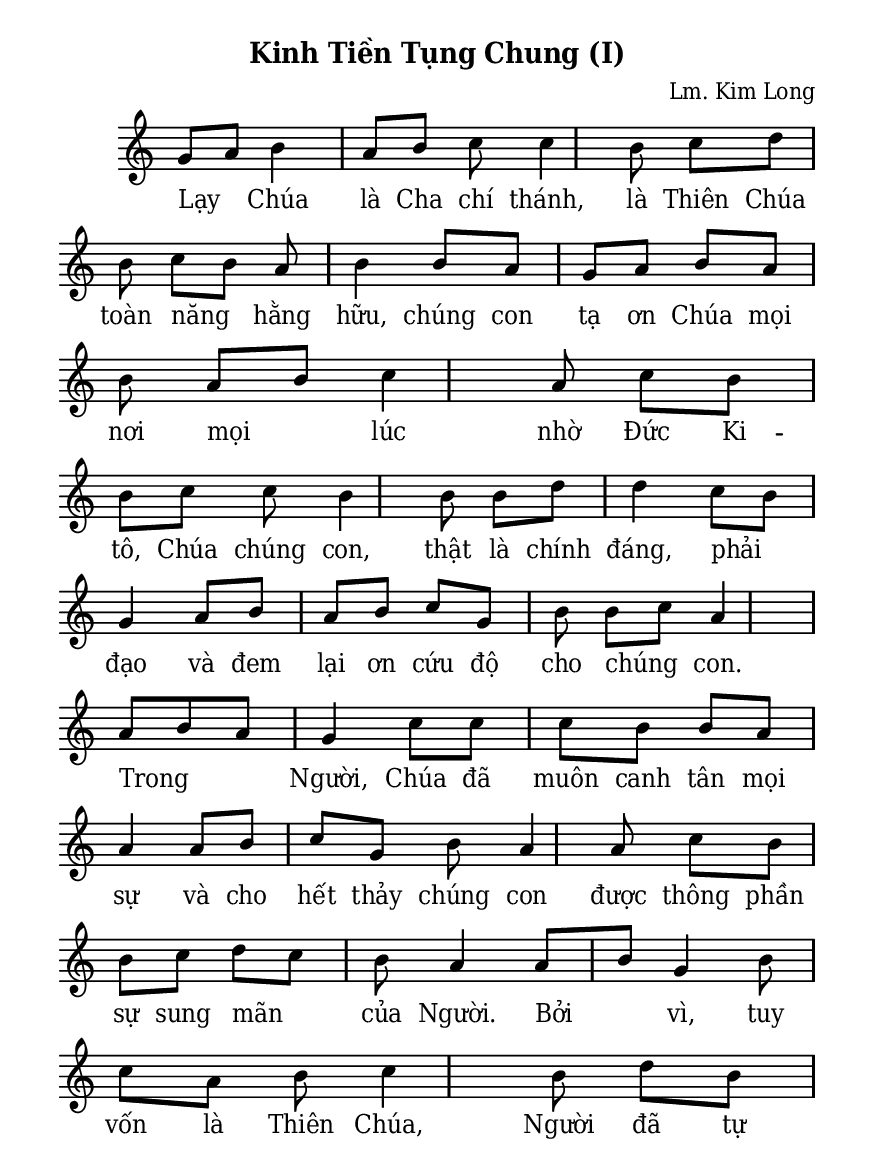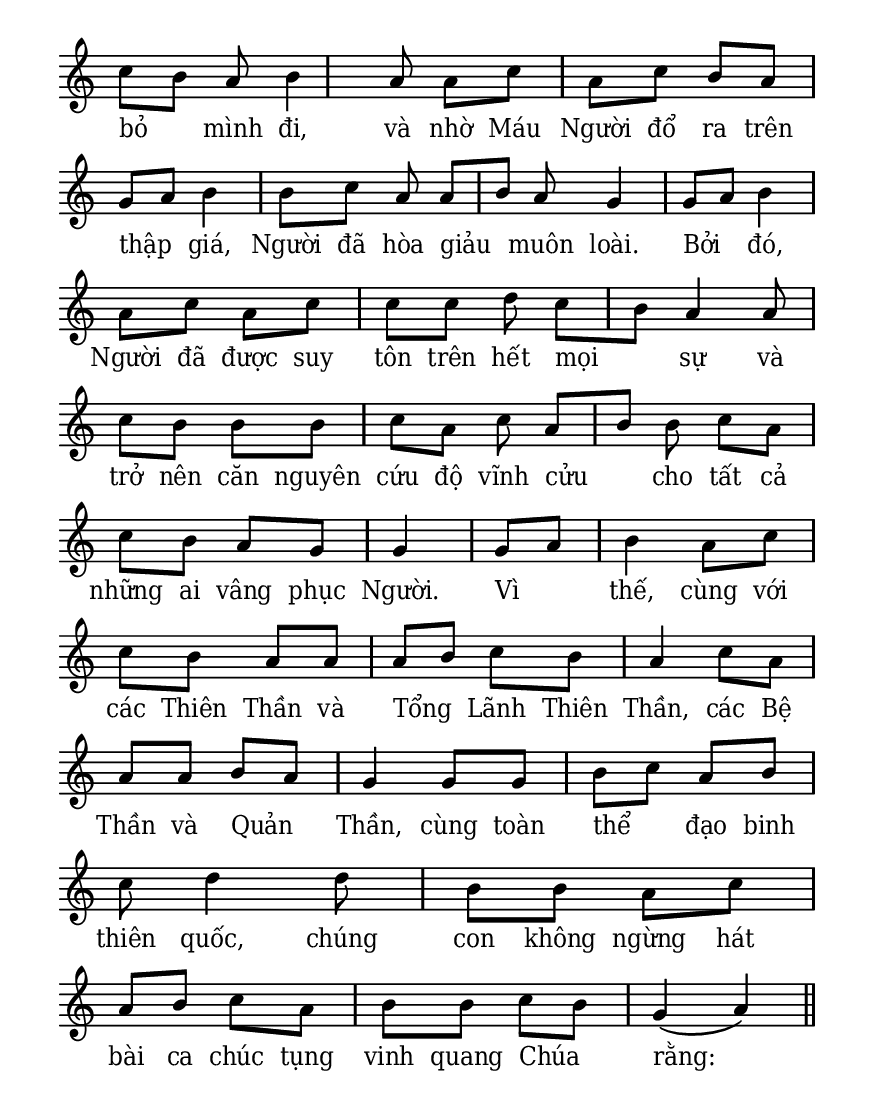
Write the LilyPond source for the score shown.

% Cài đặt chung\
\version "2.22.1"
\include "english.ly"
\include "gregorian.ly"

\header {
  subtitle = \markup { \huge \bold "Kinh Tiền Tụng Chung (I)" }
  composer = "Lm. Kim Long"
  %arranger = " "
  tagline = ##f
}

% Nhạc phiên khúc
nhacPhienKhucSop = \relative c'' {
  g8 \hide ([a]) b4 a8 b c c4 b8 c d b c \hide ([b]) a b4
  b8 a g a b a b a \hide ([b]) c4 a8 c b b c c
  b4 b8 b d d4 c8 \hide ([b]) g4 a8 b a b c g b b \hide ([c]) a4 \bar "|"
  a8 \hide ([b a]) g4 c8 c c b b a a4 a8 b c
  g b a4 a8 c b b c d \hide ([c]) b a4 a8 \hide ([b]) g4 b8
  c a b c4 b8 d b c \hide ([b]) a b4 a8 a c a c
  b a g \hide ([a]) b4 b8 c a a \hide ([b]) a g4 g8 \hide ([a]) b4 a8 c
  a c c c d c \hide ([b]) a4 a8 c b b b c a c
  a \hide ([b]) b c a c b a g g4 \bar "|" g8 \hide ([a]) b4 a8 c
  c b a a a \hide ([b]) c b a4 c8 a a a b \hide ([a])
  g4 g8 g b \hide ([c]) a b c d4 d8 b b
  a c a b c a b b c \hide ([b]) g4 (a) \bar "||"
}

% Lời phiên khúc
loiPhienKhucSop = \lyrics {
  Lạy Chúa là Cha chí thánh, là Thiên Chúa toàn năng hằng hữu,
  chúng con tạ ơn Chúa mọi nơi mọi lúc nhờ Đức Ki -- tô, Chúa chúng con,
  thật là chính đáng, phải đạo và đem lại ơn cứu độ cho chúng con.
  Trong Người, Chúa đã muôn canh tân mọi sự và cho hết thảy chúng con
  được thông phần sự sung mãn của Người.
  Bởi vì, tuy vốn là Thiên Chúa, Người đã tự bỏ mình đi, và nhờ Máu Người
  đổ ra trên thập giá, Người đã hòa giảu muôn loài.
  Bởi đó, Người đã được suy tôn trên hết mọi sự
  và trở nên căn nguyên cứu độ vĩnh cửu cho tất cả những ai vâng phục Người.
  Vì thế, cùng với các Thiên Thần và Tổng Lãnh Thiên Thần,
  các Bệ Thần và Quản Thần, cùng toàn thể đạo binh thiên quốc,
  chúng con không ngừng hát bài ca chúc tụng vinh quang Chúa rằng:
}

% Dàn trang
\paper {
  #(set-paper-size "a5")
  top-margin = 10\mm
  bottom-margin = 10\mm
  left-margin = 10\mm
  right-margin = 10\mm
  #(define fonts
	 (make-pango-font-tree "Deja Vu Serif Condensed"
	 		       "Deja Vu Serif Condensed"
			       "Deja Vu Serif Condensed"
			       (/ 20 20)))
  print-page-number = ##f
  %page-count = 2
}

TongNhip = {
  \key c \major \time 2/4
  \set Timing.beamExceptions = #'()
  \set Timing.baseMoment = #(ly:make-moment 1/4)
}

\score {
  \new ChoirStaff <<
    \new Staff \with {
      \remove "Time_signature_engraver"
    }
    <<
      \new Voice = "beSop" {
        \clef treble \TongNhip \nhacPhienKhucSop
      }
      \new Lyrics \lyricsto beSop \loiPhienKhucSop
    >>
  >>
  \layout {
    \override Staff.TimeSignature.transparent = ##t
    \override Lyrics.LyricSpace.minimum-distance = #1.5
    \override Score.BarNumber.break-visibility = ##(#f #f #f)
    \override Score.SpacingSpanner.uniform-stretching = ##t
    \override Score.SpacingSpanner.packed-spacing = ##f
    \set Score.defaultBarType = ""
    \set Score.barAlways = ##t
    ragged-last = ##f
    indent = 10
  } 
}
